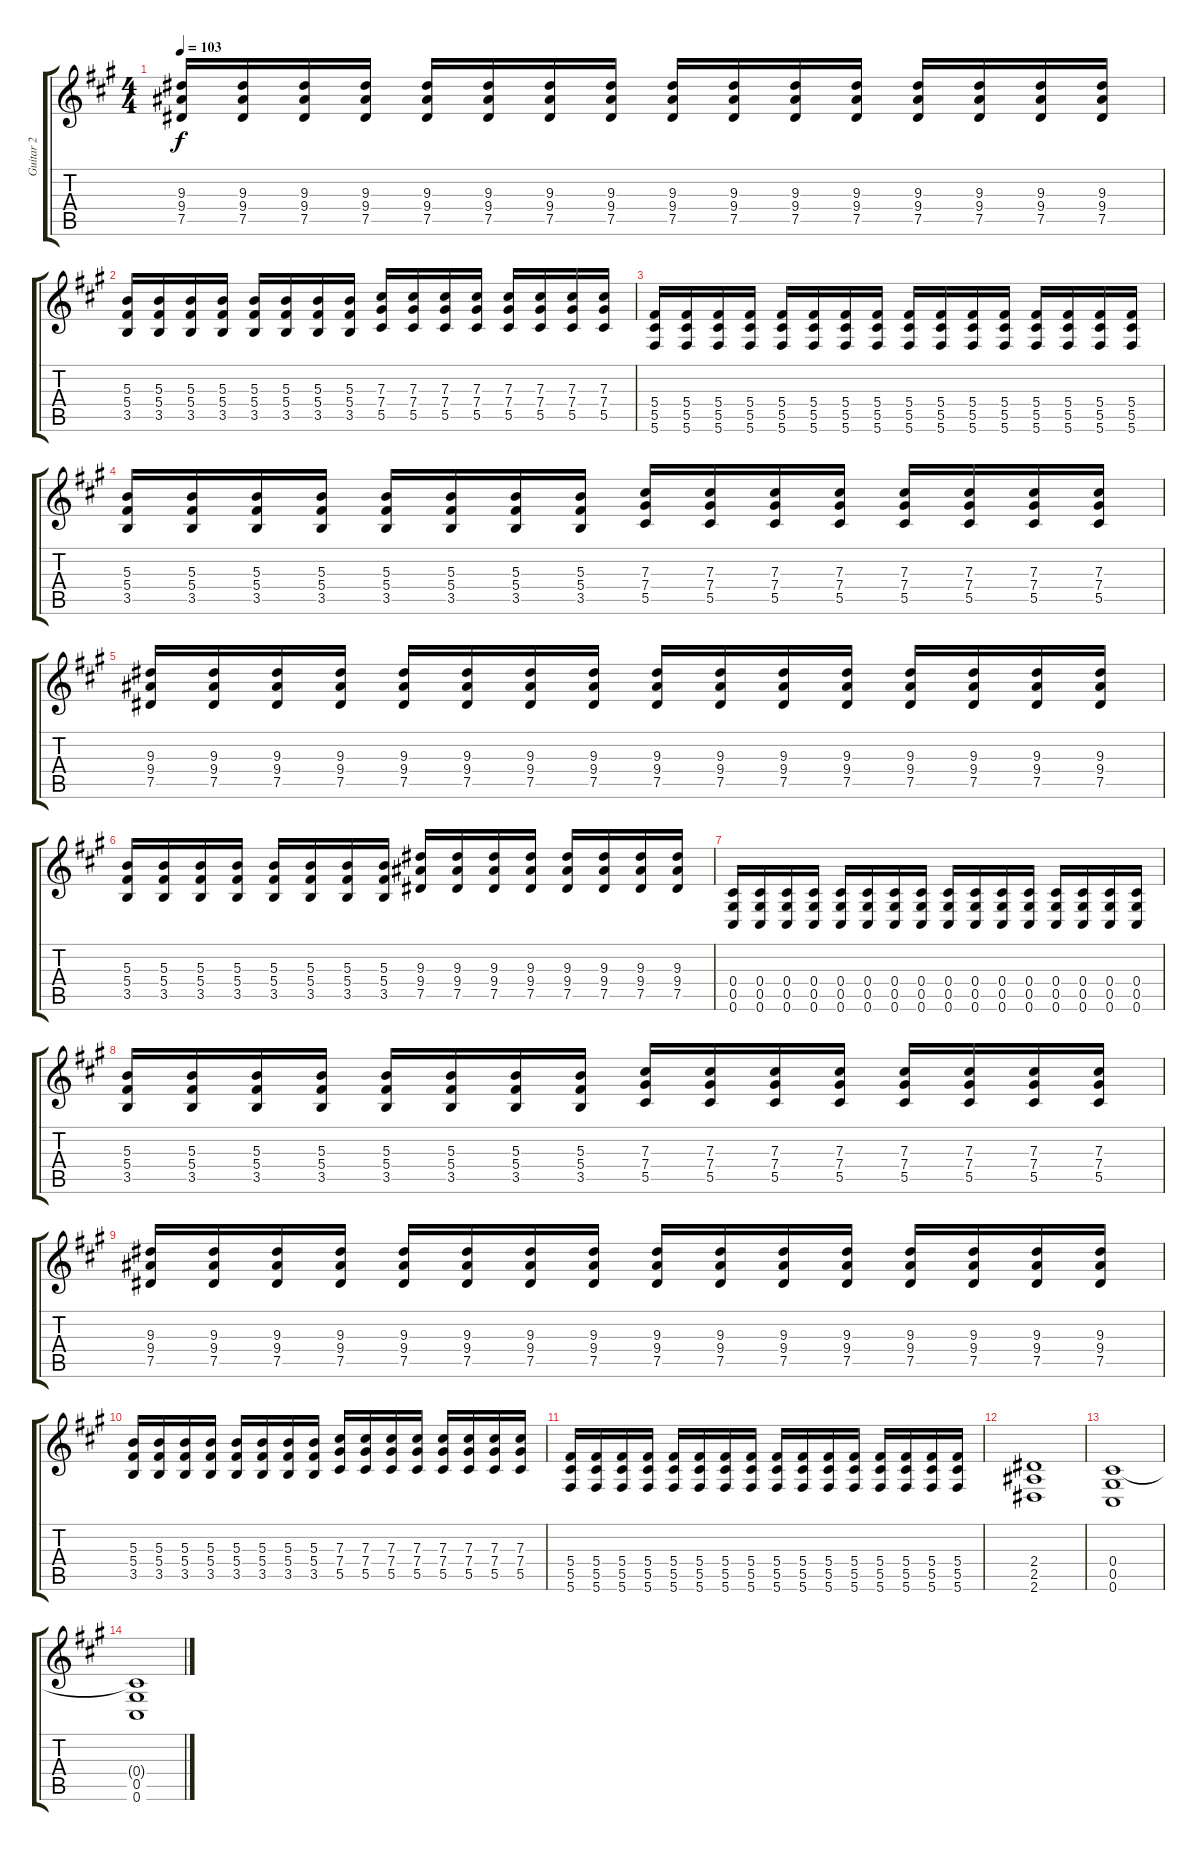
\track ("Guitar 2" "Guitar 2") {instrument overdrivenguitar}
\staff {score tabs}
\tuning (Eb4 Bb3 Gb3 Db3 Ab2 Db2) {hide}
\ts (4 4)
\tempo 103
\clef g2
\ks f#minor
(9.3 9.4 7.5).16{dy f} (9.3 9.4 7.5).16 (9.3 9.4 7.5).16 (9.3 9.4 7.5).16 (9.3 9.4 7.5).16 (9.3 9.4 7.5).16 (9.3 9.4 7.5).16 (9.3 9.4 7.5).16 (9.3 9.4 7.5).16 (9.3 9.4 7.5).16 (9.3 9.4 7.5).16 (9.3 9.4 7.5).16 (9.3 9.4 7.5).16 (9.3 9.4 7.5).16 (9.3 9.4 7.5).16 (9.3 9.4 7.5).16 |
(5.3 5.4 3.5).16 (5.3 5.4 3.5).16 (5.3 5.4 3.5).16 (5.3 5.4 3.5).16 (5.3 5.4 3.5).16 (5.3 5.4 3.5).16 (5.3 5.4 3.5).16 (5.3 5.4 3.5).16 (7.3 7.4 5.5).16 (7.3 7.4 5.5).16 (7.3 7.4 5.5).16 (7.3 7.4 5.5).16 (7.3 7.4 5.5).16 (7.3 7.4 5.5).16 (7.3 7.4 5.5).16 (7.3 7.4 5.5).16 |
(5.4 5.5 5.6).16 (5.4 5.5 5.6).16 (5.4 5.5 5.6).16 (5.4 5.5 5.6).16 (5.4 5.5 5.6).16 (5.4 5.5 5.6).16 (5.4 5.5 5.6).16 (5.4 5.5 5.6).16 (5.4 5.5 5.6).16 (5.4 5.5 5.6).16 (5.4 5.5 5.6).16 (5.4 5.5 5.6).16 (5.4 5.5 5.6).16 (5.4 5.5 5.6).16 (5.4 5.5 5.6).16 (5.4 5.5 5.6).16 |
(5.3 5.4 3.5).16 (5.3 5.4 3.5).16 (5.3 5.4 3.5).16 (5.3 5.4 3.5).16 (5.3 5.4 3.5).16 (5.3 5.4 3.5).16 (5.3 5.4 3.5).16 (5.3 5.4 3.5).16 (7.3 7.4 5.5).16 (7.3 7.4 5.5).16 (7.3 7.4 5.5).16 (7.3 7.4 5.5).16 (7.3 7.4 5.5).16 (7.3 7.4 5.5).16 (7.3 7.4 5.5).16 (7.3 7.4 5.5).16 |
(9.3 9.4 7.5).16 (9.3 9.4 7.5).16 (9.3 9.4 7.5).16 (9.3 9.4 7.5).16 (9.3 9.4 7.5).16 (9.3 9.4 7.5).16 (9.3 9.4 7.5).16 (9.3 9.4 7.5).16 (9.3 9.4 7.5).16 (9.3 9.4 7.5).16 (9.3 9.4 7.5).16 (9.3 9.4 7.5).16 (9.3 9.4 7.5).16 (9.3 9.4 7.5).16 (9.3 9.4 7.5).16 (9.3 9.4 7.5).16 |
(5.3 5.4 3.5).16 (5.3 5.4 3.5).16 (5.3 5.4 3.5).16 (5.3 5.4 3.5).16 (5.3 5.4 3.5).16 (5.3 5.4 3.5).16 (5.3 5.4 3.5).16 (5.3 5.4 3.5).16 (9.3 9.4 7.5).16 (9.3 9.4 7.5).16 (9.3 9.4 7.5).16 (9.3 9.4 7.5).16 (9.3 9.4 7.5).16 (9.3 9.4 7.5).16 (9.3 9.4 7.5).16 (9.3 9.4 7.5).16 |
(0.4 0.5 0.6).16 (0.4 0.5 0.6).16 (0.4 0.5 0.6).16 (0.4 0.5 0.6).16 (0.4 0.5 0.6).16 (0.4 0.5 0.6).16 (0.4 0.5 0.6).16 (0.4 0.5 0.6).16 (0.4 0.5 0.6).16 (0.4 0.5 0.6).16 (0.4 0.5 0.6).16 (0.4 0.5 0.6).16 (0.4 0.5 0.6).16 (0.4 0.5 0.6).16 (0.4 0.5 0.6).16 (0.4 0.5 0.6).16 |
(5.3 5.4 3.5).16 (5.3 5.4 3.5).16 (5.3 5.4 3.5).16 (5.3 5.4 3.5).16 (5.3 5.4 3.5).16 (5.3 5.4 3.5).16 (5.3 5.4 3.5).16 (5.3 5.4 3.5).16 (7.3 7.4 5.5).16 (7.3 7.4 5.5).16 (7.3 7.4 5.5).16 (7.3 7.4 5.5).16 (7.3 7.4 5.5).16 (7.3 7.4 5.5).16 (7.3 7.4 5.5).16 (7.3 7.4 5.5).16 |
(9.3 9.4 7.5).16 (9.3 9.4 7.5).16 (9.3 9.4 7.5).16 (9.3 9.4 7.5).16 (9.3 9.4 7.5).16 (9.3 9.4 7.5).16 (9.3 9.4 7.5).16 (9.3 9.4 7.5).16 (9.3 9.4 7.5).16 (9.3 9.4 7.5).16 (9.3 9.4 7.5).16 (9.3 9.4 7.5).16 (9.3 9.4 7.5).16 (9.3 9.4 7.5).16 (9.3 9.4 7.5).16 (9.3 9.4 7.5).16 |
(5.3 5.4 3.5).16 (5.3 5.4 3.5).16 (5.3 5.4 3.5).16 (5.3 5.4 3.5).16 (5.3 5.4 3.5).16 (5.3 5.4 3.5).16 (5.3 5.4 3.5).16 (5.3 5.4 3.5).16 (7.3 7.4 5.5).16 (7.3 7.4 5.5).16 (7.3 7.4 5.5).16 (7.3 7.4 5.5).16 (7.3 7.4 5.5).16 (7.3 7.4 5.5).16 (7.3 7.4 5.5).16 (7.3 7.4 5.5).16 |
(5.4 5.5 5.6).16 (5.4 5.5 5.6).16 (5.4 5.5 5.6).16 (5.4 5.5 5.6).16 (5.4 5.5 5.6).16 (5.4 5.5 5.6).16 (5.4 5.5 5.6).16 (5.4 5.5 5.6).16 (5.4 5.5 5.6).16 (5.4 5.5 5.6).16 (5.4 5.5 5.6).16 (5.4 5.5 5.6).16 (5.4 5.5 5.6).16 (5.4 5.5 5.6).16 (5.4 5.5 5.6).16 (5.4 5.5 5.6).16 |
(2.4 2.5 2.6).1 |
(0.4 0.5 0.6).1 |
(0.4{t} 0.5 0.6).1
